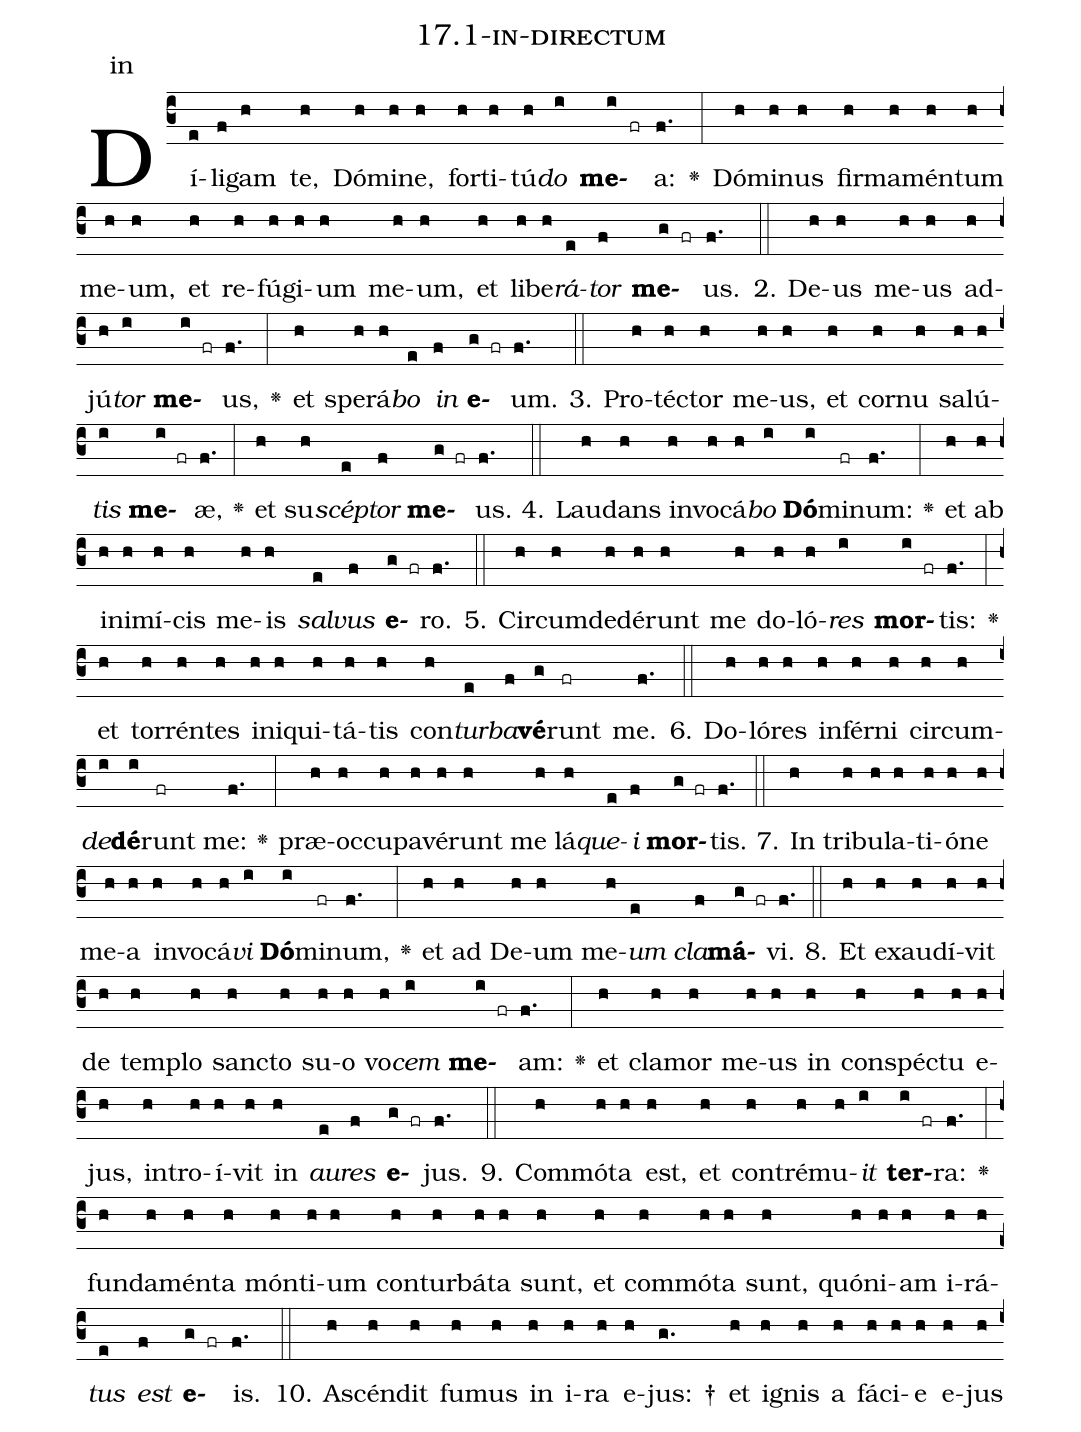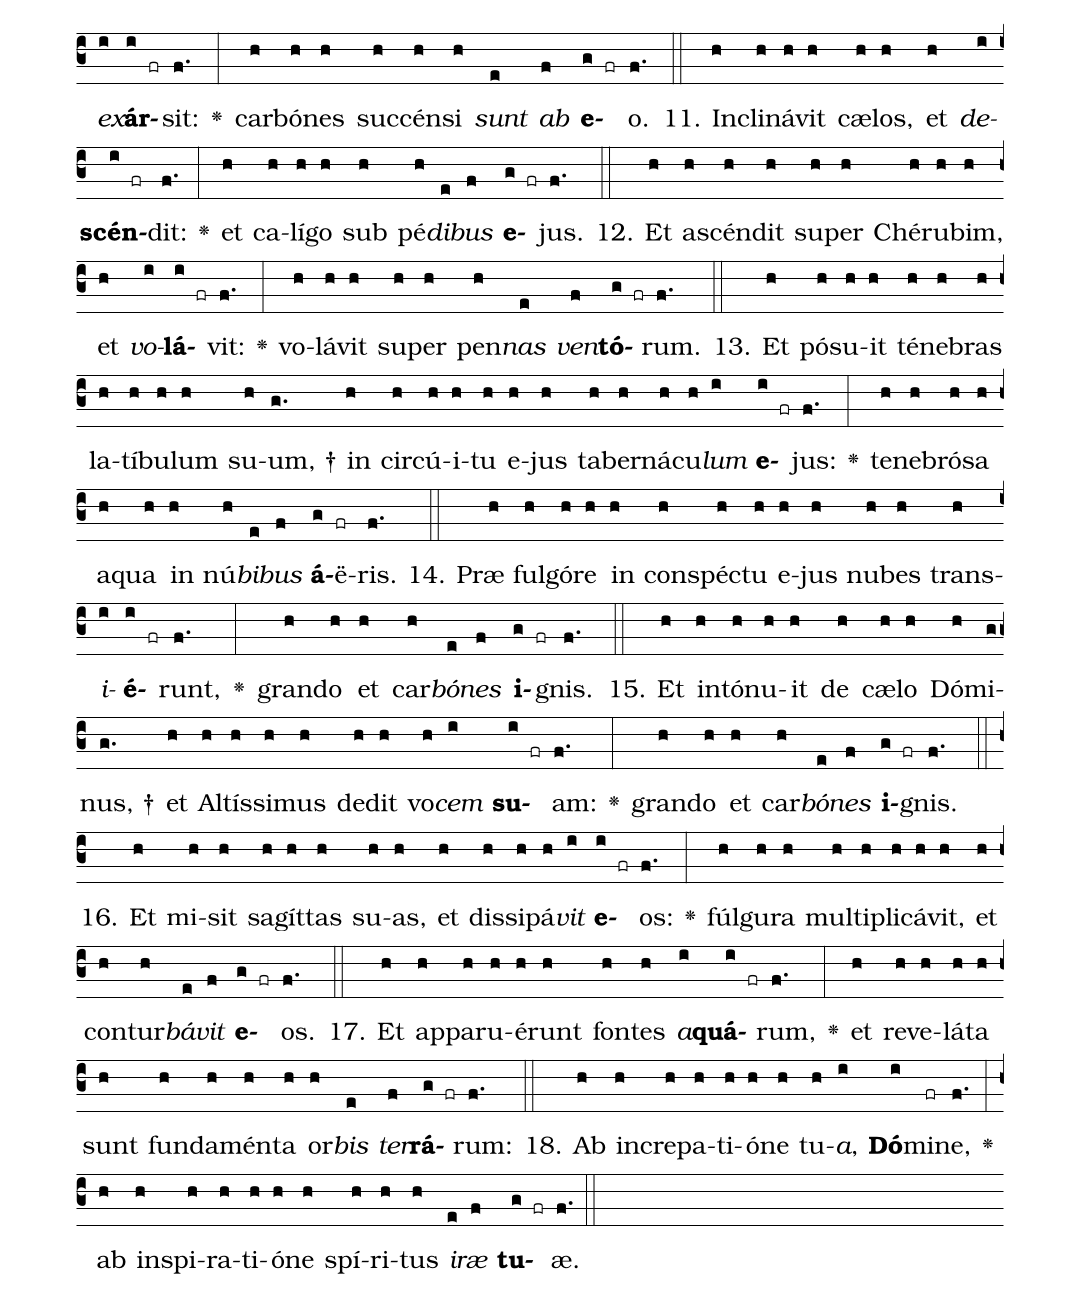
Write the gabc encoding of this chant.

name: 17.1-in-directum;
annotation: in;
%%
(c3)Dí(e)li(f)gam(h) te,(h) Dó(h)mi(h)ne,(h) for(h)ti(h)tú(h)<i>do</i>(i) <b>me</b>(i fr)a:(f.) <v>\greheightstar</v>(:) Dó(h)mi(h)nus(h) fir(h)ma(h)mén(h)tum(h) me(h)um,(h) et(h) re(h)fú(h)gi(h)um(h) me(h)um,(h) et(h) li(h)be(h)<i>rá</i>(e)<i>tor</i>(f) <b>me</b>(g fr)us.(f.) (::)
2. De(h)us(h) me(h)us(h) ad(h)jú(h)<i>tor</i>(i) <b>me</b>(i fr)us,(f.) <v>\greheightstar</v>(:) et(h) spe(h)rá(h)<i>bo</i>(e) <i>in</i>(f) <b>e</b>(g fr)um.(f.) (::)
3. Pro(h)téc(h)tor(h) me(h)us,(h) et(h) cor(h)nu(h) sa(h)lú(h)<i>tis</i>(i) <b>me</b>(i fr)æ,(f.) <v>\greheightstar</v>(:) et(h) su(h)<i>scép</i>(e)<i>tor</i>(f) <b>me</b>(g fr)us.(f.) (::)
4. Lau(h)dans(h) in(h)vo(h)cá(h)<i>bo</i>(i) <b>Dó</b>(i)mi(fr)num:(f.) <v>\greheightstar</v>(:) et(h) ab(h) in(h)i(h)mí(h)cis(h) me(h)is(h) <i>sal</i>(e)<i>vus</i>(f) <b>e</b>(g fr)ro.(f.) (::)
5. Cir(h)cum(h)de(h)dé(h)runt(h) me(h) do(h)ló(h)<i>res</i>(i) <b>mor</b>(i fr)tis:(f.) <v>\greheightstar</v>(:) et(h) tor(h)rén(h)tes(h) in(h)i(h)qui(h)tá(h)tis(h) con(h)<i>tur</i>(e)<i>ba</i>(f)<b>vé</b>(g)runt(fr) me.(f.) (::)
6. Do(h)ló(h)res(h) in(h)fér(h)ni(h) cir(h)cum(h)<i>de</i>(i)<b>dé</b>(i)runt(fr) me:(f.) <v>\greheightstar</v>(:) præ(h)oc(h)cu(h)pa(h)vé(h)runt(h) me(h) lá(h)<i>que</i>(e)<i>i</i>(f) <b>mor</b>(g fr)tis.(f.) (::)
7. In(h) tri(h)bu(h)la(h)ti(h)ó(h)ne(h) me(h)a(h) in(h)vo(h)cá(h)<i>vi</i>(i) <b>Dó</b>(i)mi(fr)num,(f.) <v>\greheightstar</v>(:) et(h) ad(h) De(h)um(h) me(h)<i>um</i>(e) <i>cla</i>(f)<b>má</b>(g fr)vi.(f.) (::)
8. Et(h) ex(h)au(h)dí(h)vit(h) de(h) tem(h)plo(h) sanc(h)to(h) su(h)o(h) vo(h)<i>cem</i>(i) <b>me</b>(i fr)am:(f.) <v>\greheightstar</v>(:) et(h) cla(h)mor(h) me(h)us(h) in(h) con(h)spéc(h)tu(h) e(h)jus,(h) in(h)tro(h)í(h)vit(h) in(h) <i>au</i>(e)<i>res</i>(f) <b>e</b>(g fr)jus.(f.) (::)
9. Com(h)mó(h)ta(h) est,(h) et(h) con(h)tré(h)mu(h)<i>it</i>(i) <b>ter</b>(i fr)ra:(f.) <v>\greheightstar</v>(:) fun(h)da(h)mén(h)ta(h) món(h)ti(h)um(h) con(h)tur(h)bá(h)ta(h) sunt,(h) et(h) com(h)mó(h)ta(h) sunt,(h) quón(h)i(h)am(h) i(h)rá(h)<i>tus</i>(e) <i>est</i>(f) <b>e</b>(g fr)is.(f.) (::)
10. A(h)scén(h)dit(h) fu(h)mus(h) in(h) i(h)ra(h) e(h)jus: †(g.) et(h) i(h)gnis(h) a(h) fá(h)ci(h)e(h) e(h)jus(h) <i>ex</i>(i)<b>ár</b>(i fr)sit:(f.) <v>\greheightstar</v>(:) car(h)bó(h)nes(h) suc(h)cén(h)si(h) <i>sunt</i>(e) <i>ab</i>(f) <b>e</b>(g fr)o.(f.) (::)
11. In(h)cli(h)ná(h)vit(h) cæ(h)los,(h) et(h) <i>de</i>(i)<b>scén</b>(i fr)dit:(f.) <v>\greheightstar</v>(:) et(h) ca(h)lí(h)go(h) sub(h) pé(h)<i>di</i>(e)<i>bus</i>(f) <b>e</b>(g fr)jus.(f.) (::)
12. Et(h) a(h)scén(h)dit(h) su(h)per(h) Ché(h)ru(h)bim,(h) et(h) <i>vo</i>(i)<b>lá</b>(i fr)vit:(f.) <v>\greheightstar</v>(:) vo(h)lá(h)vit(h) su(h)per(h) pen(h)<i>nas</i>(e) <i>ven</i>(f)<b>tó</b>(g fr)rum.(f.) (::)
13. Et(h) pó(h)su(h)it(h) té(h)ne(h)bras(h) la(h)tí(h)bu(h)lum(h) su(h)um, †(g.) in(h) cir(h)cú(h)i(h)tu(h) e(h)jus(h) ta(h)ber(h)ná(h)cu(h)<i>lum</i>(i) <b>e</b>(i fr)jus:(f.) <v>\greheightstar</v>(:) te(h)ne(h)bró(h)sa(h) a(h)qua(h) in(h) nú(h)<i>bi</i>(e)<i>bus</i>(f) <b>á</b>(g)ë(fr)ris.(f.) (::)
14. Præ(h) ful(h)gó(h)re(h) in(h) con(h)spéc(h)tu(h) e(h)jus(h) nu(h)bes(h) trans(h)<i>i</i>(i)<b>é</b>(i fr)runt,(f.) <v>\greheightstar</v>(:) gran(h)do(h) et(h) car(h)<i>bó</i>(e)<i>nes</i>(f) <b>i</b>(g fr)gnis.(f.) (::)
15. Et(h) in(h)tó(h)nu(h)it(h) de(h) cæ(h)lo(h) Dó(h)mi(g)nus, †(g.) et(h) Al(h)tís(h)si(h)mus(h) de(h)dit(h) vo(h)<i>cem</i>(i) <b>su</b>(i fr)am:(f.) <v>\greheightstar</v>(:) gran(h)do(h) et(h) car(h)<i>bó</i>(e)<i>nes</i>(f) <b>i</b>(g fr)gnis.(f.) (::)
16. Et(h) mi(h)sit(h) sa(h)gít(h)tas(h) su(h)as,(h) et(h) dis(h)si(h)pá(h)<i>vit</i>(i) <b>e</b>(i fr)os:(f.) <v>\greheightstar</v>(:) fúl(h)gu(h)ra(h) mul(h)ti(h)pli(h)cá(h)vit,(h) et(h) con(h)tur(h)<i>bá</i>(e)<i>vit</i>(f) <b>e</b>(g fr)os.(f.) (::)
17. Et(h) ap(h)pa(h)ru(h)é(h)runt(h) fon(h)tes(h) <i>a</i>(i)<b>quá</b>(i fr)rum,(f.) <v>\greheightstar</v>(:) et(h) re(h)ve(h)lá(h)ta(h) sunt(h) fun(h)da(h)mén(h)ta(h) or(h)<i>bis</i>(e) <i>ter</i>(f)<b>rá</b>(g fr)rum:(f.) (::)
18. Ab(h) in(h)cre(h)pa(h)ti(h)ó(h)ne(h) tu(h)<i>a</i>,(i) <b>Dó</b>(i)mi(fr)ne,(f.) <v>\greheightstar</v>(:) ab(h) in(h)spi(h)ra(h)ti(h)ó(h)ne(h) spí(h)ri(h)tus(h) <i>i</i>(e)<i>ræ</i>(f) <b>tu</b>(g fr)æ.(f.) (::)
